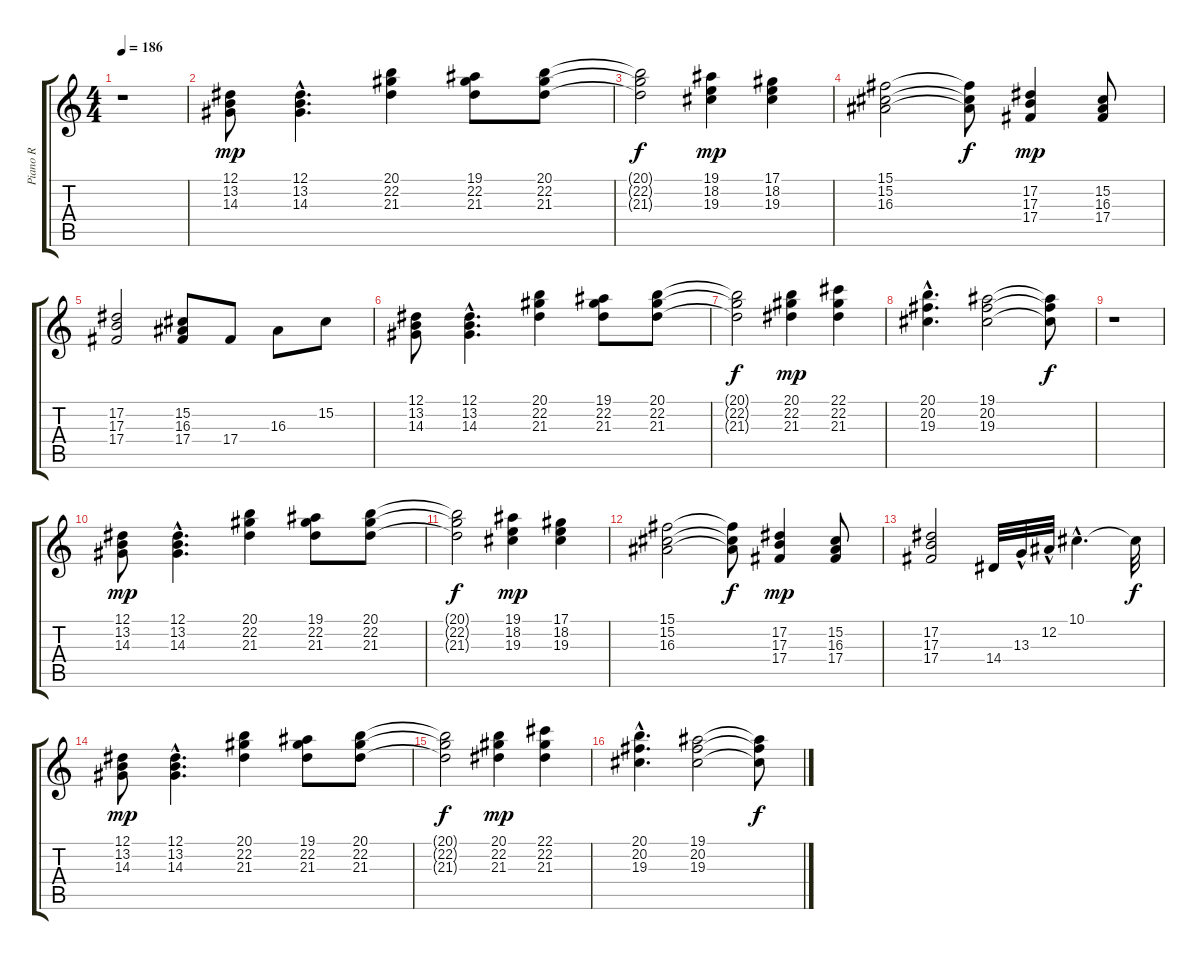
\track ("Piano R" "Piano R") {instrument brightacousticpiano}
\staff {score tabs}
\tuning (Eb4 Bb3 Gb3 Db3 Ab2 Eb2) {hide}
\ts (4 4)
\tempo 186
\tempo 96
\tempo 186
\clef g2
\ks c
r.1{dy mp instrument brightacousticpiano} |
(12.1 13.2 14.3).8 (12.1{hac} 13.2{hac} 14.3{hac}).4{d} (20.1 22.2 21.3).4 (19.1 22.2 21.3).8 (20.1 22.2 21.3).8 |
(20.1{t} 22.2{t} 21.3{t}).2{dy f} (19.1 18.2 19.3).4{dy mp} (17.1 18.2 19.3).4 |
(15.1 15.2 16.3).2 (15.1{t} 15.2{t} 16.3{t}).8{dy f} (17.2 17.3 17.4).4{dy mp} (15.2 16.3 17.4).8 |
(17.2 17.3 17.4).2 (15.2 16.3 17.4).8 17.4.8 16.3.8 15.2.8 |
(12.1 13.2 14.3).8 (12.1{hac} 13.2{hac} 14.3{hac}).4{d} (20.1 22.2 21.3).4 (19.1 22.2 21.3).8 (20.1 22.2 21.3).8 |
(20.1{t} 22.2{t} 21.3{t}).2{dy f} (20.1 22.2 21.3).4{dy mp} (22.1 22.2 21.3).4 |
(20.1{hac} 20.2{hac} 19.3{hac}).4{d} (19.1 20.2 19.3).2 (19.1{t} 20.2{t} 19.3{t}).8{dy f} |
r.1 |
(12.1 13.2 14.3).8{dy mp} (12.1{hac} 13.2{hac} 14.3{hac}).4{d} (20.1 22.2 21.3).4 (19.1 22.2 21.3).8 (20.1 22.2 21.3).8 |
(20.1{t} 22.2{t} 21.3{t}).2{dy f} (19.1 18.2 19.3).4{dy mp} (17.1 18.2 19.3).4 |
(15.1 15.2 16.3).2 (15.1{t} 15.2{t} 16.3{t}).8{dy f} (17.2 17.3 17.4).4{dy mp} (15.2 16.3 17.4).8 |
(17.2 17.3 17.4).2 14.4.32 13.3{hac}.32 12.2{hac}.32 10.1{hac}.4{d} 10.1{t}.32{dy f} |
(12.1 13.2 14.3).8{dy mp} (12.1{hac} 13.2{hac} 14.3{hac}).4{d} (20.1 22.2 21.3).4 (19.1 22.2 21.3).8 (20.1 22.2 21.3).8 |
(20.1{t} 22.2{t} 21.3{t}).2{dy f} (20.1 22.2 21.3).4{dy mp} (22.1 22.2 21.3).4 |
(20.1{hac} 20.2{hac} 19.3{hac}).4{d} (19.1 20.2 19.3).2 (19.1{t} 20.2{t} 19.3{t}).8{dy f}
